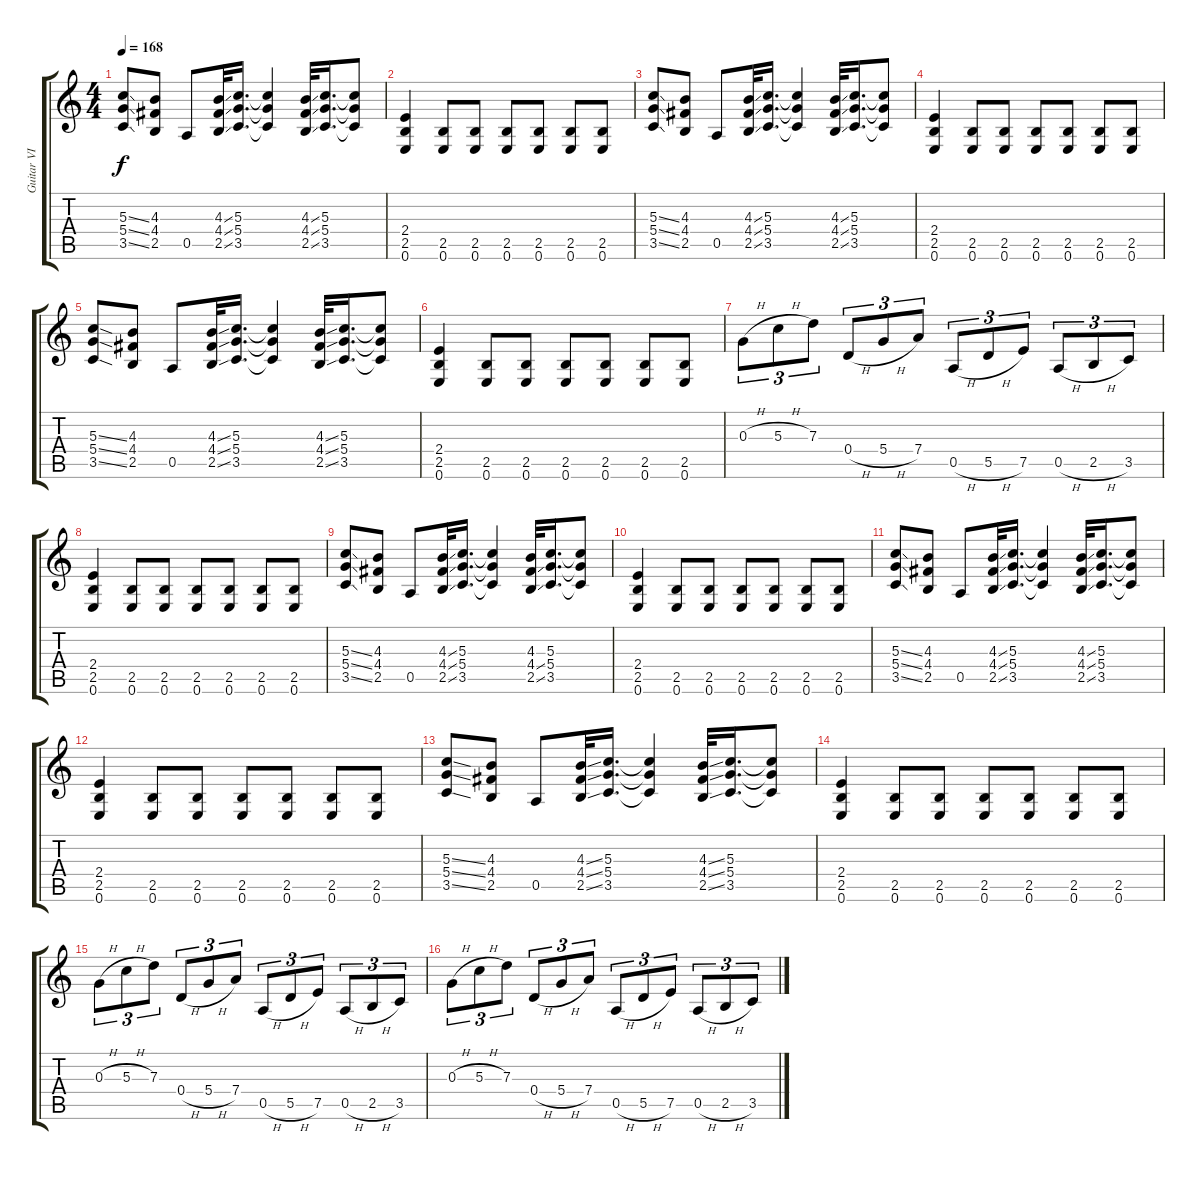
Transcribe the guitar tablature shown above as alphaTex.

\track ("Guitar VI Distortion" "Guitar VI ") {instrument distortionguitar}
\staff {score tabs}
\tuning (E4 B3 G3 D3 A2 E2) {hide}
\ts (4 4)
\tempo 168
\clef g2
\ks c
(5.3{ss} 5.4{ss} 3.5{ss}).8{dy f} (4.3 4.4 2.5).8 0.5.8 (4.3{ss} 4.4{ss} 2.5{ss}).32 (5.3 5.4 3.5).16{d} (5.3{t} 5.4{t} 3.5{t}).4 (4.3{ss} 4.4{ss} 2.5{ss}).32 (5.3 5.4 3.5).16{d} (5.3{t} 5.4{t} 3.5{t}).8 |
(2.4 2.5 0.6).4 (2.5 0.6).8 (2.5 0.6).8 (2.5 0.6).8 (2.5 0.6).8 (2.5 0.6).8 (2.5 0.6).8 |
(5.3{ss} 5.4{ss} 3.5{ss}).8 (4.3 4.4 2.5).8 0.5.8 (4.3{ss} 4.4{ss} 2.5{ss}).32 (5.3 5.4 3.5).16{d} (5.3{t} 5.4{t} 3.5{t}).4 (4.3{ss} 4.4{ss} 2.5{ss}).32 (5.3 5.4 3.5).16{d} (5.3{t} 5.4{t} 3.5{t}).8 |
(2.4 2.5 0.6).4 (2.5 0.6).8 (2.5 0.6).8 (2.5 0.6).8 (2.5 0.6).8 (2.5 0.6).8 (2.5 0.6).8 |
(5.3{ss} 5.4{ss} 3.5{ss}).8 (4.3 4.4 2.5).8 0.5.8 (4.3{ss} 4.4{ss} 2.5{ss}).32 (5.3 5.4 3.5).16{d} (5.3{t} 5.4{t} 3.5{t}).4 (4.3{ss} 4.4{ss} 2.5{ss}).32 (5.3 5.4 3.5).16{d} (5.3{t} 5.4{t} 3.5{t}).8 |
(2.4 2.5 0.6).4 (2.5 0.6).8 (2.5 0.6).8 (2.5 0.6).8 (2.5 0.6).8 (2.5 0.6).8 (2.5 0.6).8 |
0.3{h}.8{tu (3 2)} 5.3{h}.8{tu (3 2)} 7.3.8{tu (3 2)} 0.4{h}.8{tu (3 2)} 5.4{h}.8{tu (3 2)} 7.4.8{tu (3 2)} 0.5{h}.8{tu (3 2)} 5.5{h}.8{tu (3 2)} 7.5.8{tu (3 2)} 0.5{h}.8{tu (3 2)} 2.5{h}.8{tu (3 2)} 3.5.8{tu (3 2)} |
(2.4 2.5 0.6).4 (2.5 0.6).8 (2.5 0.6).8 (2.5 0.6).8 (2.5 0.6).8 (2.5 0.6).8 (2.5 0.6).8 |
(5.3{ss} 5.4{ss} 3.5{ss}).8 (4.3 4.4 2.5).8 0.5.8 (4.3{ss} 4.4{ss} 2.5{ss}).32 (5.3 5.4 3.5).16{d} (5.3{t} 5.4{t} 3.5{t}).4 (4.3 4.4{ss} 2.5{ss}).32 (5.3 5.4 3.5).16{d} (5.3{t} 5.4{t} 3.5{t}).8 |
(2.4 2.5 0.6).4 (2.5 0.6).8 (2.5 0.6).8 (2.5 0.6).8 (2.5 0.6).8 (2.5 0.6).8 (2.5 0.6).8 |
(5.3{ss} 5.4{ss} 3.5{ss}).8 (4.3 4.4 2.5).8 0.5.8 (4.3{ss} 4.4{ss} 2.5{ss}).32 (5.3 5.4 3.5).16{d} (5.3{t} 5.4{t} 3.5{t}).4 (4.3{ss} 4.4{ss} 2.5{ss}).32 (5.3 5.4 3.5).16{d} (5.3{t} 5.4{t} 3.5{t}).8 |
(2.4 2.5 0.6).4 (2.5 0.6).8 (2.5 0.6).8 (2.5 0.6).8 (2.5 0.6).8 (2.5 0.6).8 (2.5 0.6).8 |
(5.3{ss} 5.4{ss} 3.5{ss}).8 (4.3 4.4 2.5).8 0.5.8 (4.3{ss} 4.4{ss} 2.5{ss}).32 (5.3 5.4 3.5).16{d} (5.3{t} 5.4{t} 3.5{t}).4 (4.3{ss} 4.4{ss} 2.5{ss}).32 (5.3 5.4 3.5).16{d} (5.3{t} 5.4{t} 3.5{t}).8 |
(2.4 2.5 0.6).4 (2.5 0.6).8 (2.5 0.6).8 (2.5 0.6).8 (2.5 0.6).8 (2.5 0.6).8 (2.5 0.6).8 |
0.3{h}.8{tu (3 2)} 5.3{h}.8{tu (3 2)} 7.3.8{tu (3 2)} 0.4{h}.8{tu (3 2)} 5.4{h}.8{tu (3 2)} 7.4.8{tu (3 2)} 0.5{h}.8{tu (3 2)} 5.5{h}.8{tu (3 2)} 7.5.8{tu (3 2)} 0.5{h}.8{tu (3 2)} 2.5{h}.8{tu (3 2)} 3.5.8{tu (3 2)} |
0.3{h}.8{tu (3 2)} 5.3{h}.8{tu (3 2)} 7.3.8{tu (3 2)} 0.4{h}.8{tu (3 2)} 5.4{h}.8{tu (3 2)} 7.4.8{tu (3 2)} 0.5{h}.8{tu (3 2)} 5.5{h}.8{tu (3 2)} 7.5.8{tu (3 2)} 0.5{h}.8{tu (3 2)} 2.5{h}.8{tu (3 2)} 3.5.8{tu (3 2)}
